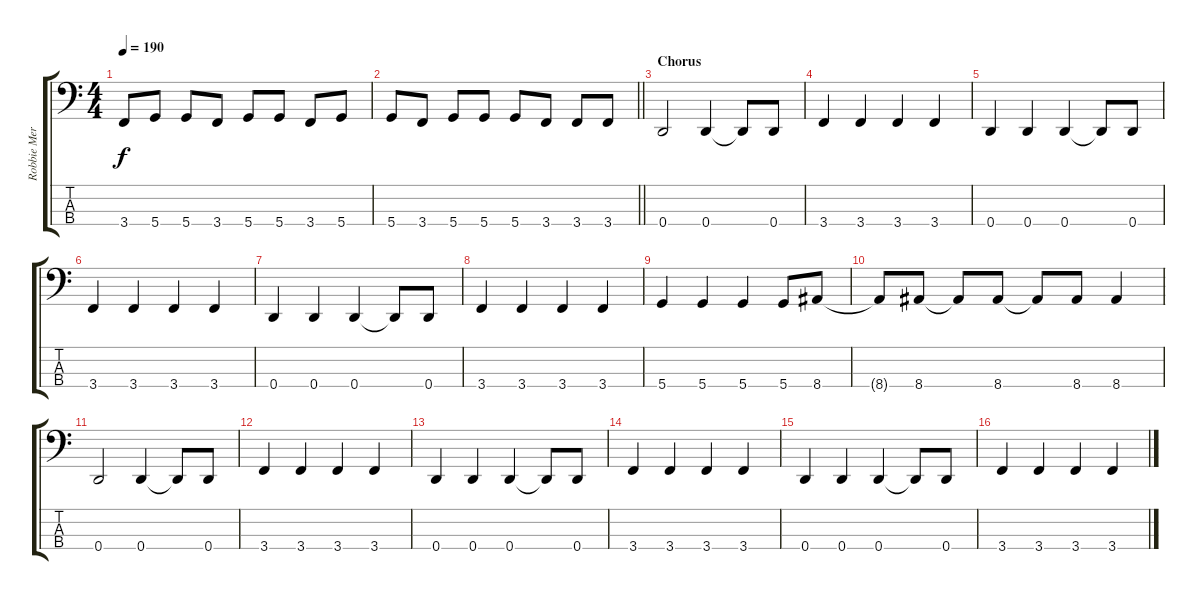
\track ("Robbie Merril" "Robbie Mer") {instrument electricbasspick}
\staff {score tabs}
\tuning (G2 D2 A1 D1) {hide}
\ts (4 4)
\tempo 190
\clef f4
\ks c
3.4.8{dy f} 5.4.8 5.4.8 3.4.8 5.4.8 5.4.8 3.4.8 5.4.8 |
\barLineRight lightlight
5.4.8 3.4.8 5.4.8 5.4.8 5.4.8 3.4.8 3.4.8 3.4.8 |
\section ("" "Chorus")
0.4.2 0.4.4 0.4{t}.8 0.4.8 |
3.4.4 3.4.4 3.4.4 3.4.4 |
0.4.4 0.4.4 0.4.4 0.4{t}.8 0.4.8 |
3.4.4 3.4.4 3.4.4 3.4.4 |
0.4.4 0.4.4 0.4.4 0.4{t}.8 0.4.8 |
3.4.4 3.4.4 3.4.4 3.4.4 |
5.4.4 5.4.4 5.4.4 5.4.8 8.4.8 |
8.4{t}.8 8.4.8 8.4{t}.8 8.4.8 8.4{t}.8 8.4.8 8.4.4 |
0.4.2 0.4.4 0.4{t}.8 0.4.8 |
3.4.4 3.4.4 3.4.4 3.4.4 |
0.4.4 0.4.4 0.4.4 0.4{t}.8 0.4.8 |
3.4.4 3.4.4 3.4.4 3.4.4 |
0.4.4 0.4.4 0.4.4 0.4{t}.8 0.4.8 |
3.4.4 3.4.4 3.4.4 3.4.4
